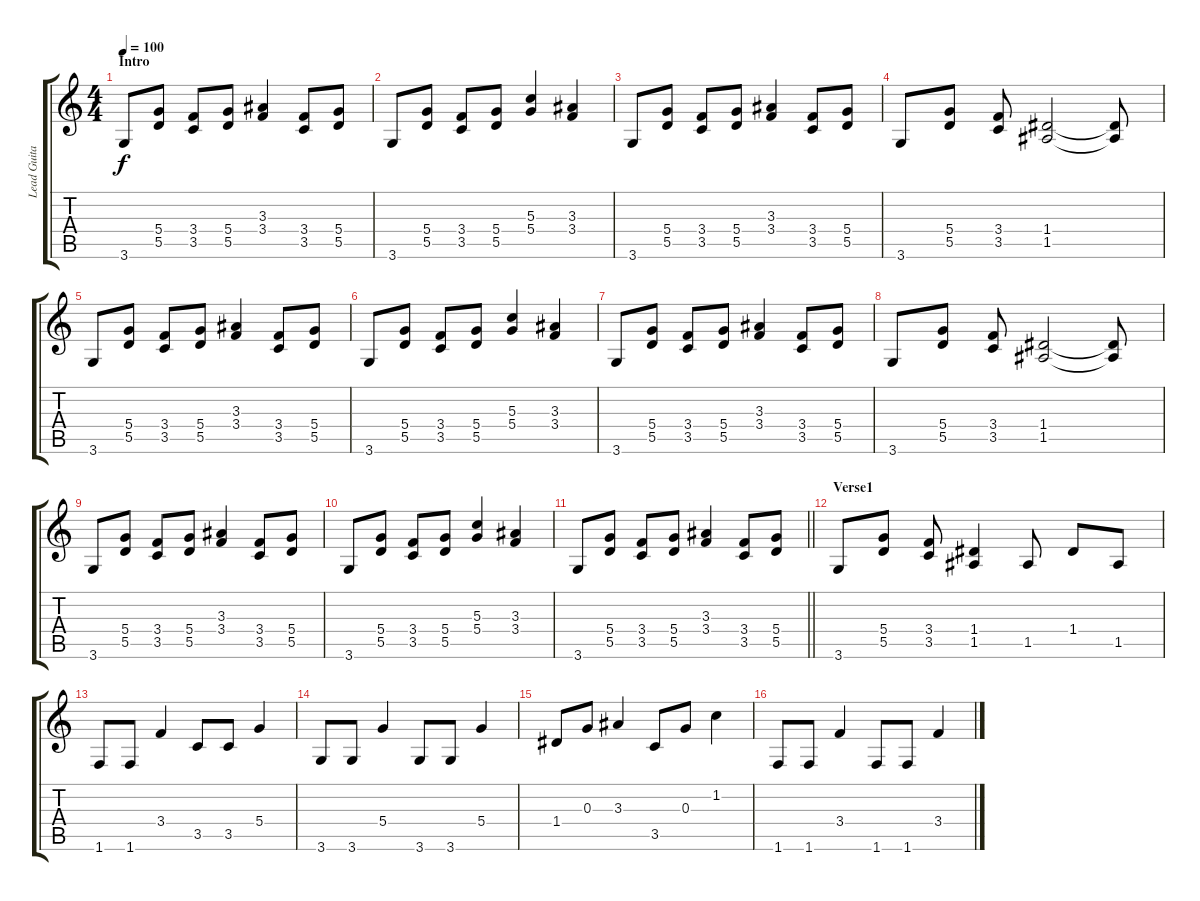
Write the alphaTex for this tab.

\track ("Lead Guitar" "Lead Guita") {instrument overdrivenguitar}
\staff {score tabs}
\tuning (E4 B3 G3 D3 A2 E2) {hide}
\ts (4 4)
\section ("" "Intro")
\tempo 100
\clef g2
\ks c
3.6.8{dy f instrument overdrivenguitar} (5.4 5.5).8 (3.4 3.5).8 (5.4 5.5).8 (3.3 3.4).4 (3.4 3.5).8 (5.4 5.5).8 |
3.6.8 (5.4 5.5).8 (3.4 3.5).8 (5.4 5.5).8 (5.3 5.4).4 (3.3 3.4).4 |
3.6.8 (5.4 5.5).8 (3.4 3.5).8 (5.4 5.5).8 (3.3 3.4).4 (3.4 3.5).8 (5.4 5.5).8 |
3.6.8 (5.4 5.5).8 (3.4 3.5).8 (1.4 1.5).2 (1.4{t} 1.5{t}).8 |
3.6.8 (5.4 5.5).8 (3.4 3.5).8 (5.4 5.5).8 (3.3 3.4).4 (3.4 3.5).8 (5.4 5.5).8 |
3.6.8 (5.4 5.5).8 (3.4 3.5).8 (5.4 5.5).8 (5.3 5.4).4 (3.3 3.4).4 |
3.6.8 (5.4 5.5).8 (3.4 3.5).8 (5.4 5.5).8 (3.3 3.4).4 (3.4 3.5).8 (5.4 5.5).8 |
3.6.8 (5.4 5.5).8 (3.4 3.5).8 (1.4 1.5).2 (1.4{t} 1.5{t}).8 |
3.6.8 (5.4 5.5).8 (3.4 3.5).8 (5.4 5.5).8 (3.3 3.4).4 (3.4 3.5).8 (5.4 5.5).8 |
3.6.8 (5.4 5.5).8 (3.4 3.5).8 (5.4 5.5).8 (5.3 5.4).4 (3.3 3.4).4 |
\barLineRight lightlight
3.6.8 (5.4 5.5).8 (3.4 3.5).8 (5.4 5.5).8 (3.3 3.4).4 (3.4 3.5).8 (5.4 5.5).8 |
\section ("" "Verse1")
3.6.8 (5.4 5.5).8 (3.4 3.5).8 (1.4 1.5).4 1.5.8 1.4.8 1.5.8 |
1.6.8 1.6.8 3.4.4 3.5.8 3.5.8 5.4.4 |
3.6.8 3.6.8 5.4.4 3.6.8 3.6.8 5.4.4 |
1.4.8 0.3.8 3.3.4 3.5.8 0.3.8 1.2.4 |
1.6.8 1.6.8 3.4.4 1.6.8 1.6.8 3.4.4
